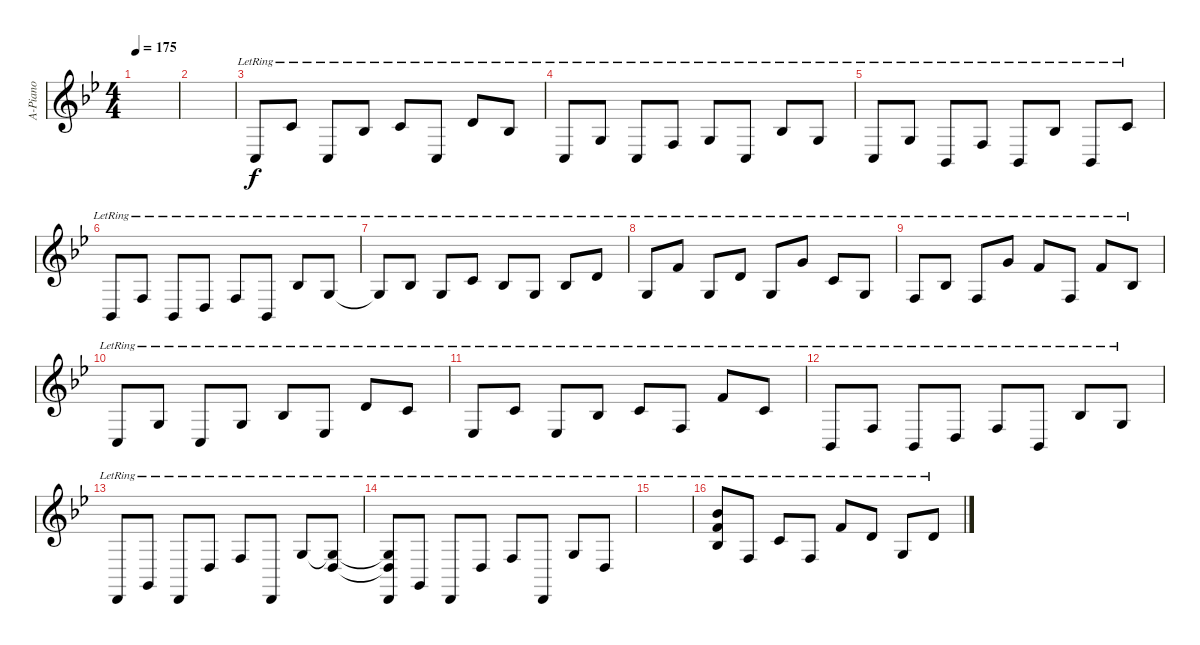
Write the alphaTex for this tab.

\defaultSystemsLayout 4
\bracketExtendMode groupsimilarinstruments
\otherSystemsTrackNameOrientation horizontal
\track ("Acoustic Piano" "A-Piano") {solo instrument acousticgrandpiano}
\staff {score}
\tuning (E4 B3 G3 D3 A2 E2)
\ts (4 4)
\tempo 175
\clef g2
\ks bb
|
|
3.5{lr acc forcenatural}.8{beam Up} 5.3{lr acc forcenatural}.8{beam Up} 3.5{lr acc forcenatural}.8{beam Up} 3.3{lr acc b}.8{beam Up} 5.3{lr acc forcenatural}.8{beam Up} 3.5{lr acc forcenatural}.8{beam Up} 3.2{lr acc forcenatural}.8{beam Up} 3.3{lr acc b}.8{beam Up} |
3.5{lr acc forcenatural}.8{beam Up} 5.4{lr acc forcenatural}.8{beam Up} 3.5{lr acc forcenatural}.8{beam Up} 3.4{lr acc forcenatural}.8{beam Up} 5.4{lr acc forcenatural}.8{beam Up} 3.5{lr acc forcenatural}.8{beam Up} 3.3{lr acc b}.8{beam Up} 5.4{lr acc forcenatural}.8{beam Up} |
3.5{lr acc forcenatural}.8{beam Up} 5.4{lr acc forcenatural}.8{beam Up} 6.6{lr acc b}.8{beam Up} 8.5{lr acc forcenatural}.8{beam Up} 6.6{lr acc b}.8{beam Up} 8.4{lr acc b}.8{beam Up} 6.6{lr acc b}.8{beam Up} 5.3{lr acc forcenatural}.8{beam Up} |
6.6{lr acc b}.8{beam Up} 8.5{lr acc forcenatural}.8{beam Up} 6.6{lr acc b}.8{beam Up} 5.5{lr acc forcenatural}.8{beam Up} 8.5{lr acc forcenatural}.8{beam Up} 6.6{lr acc b}.8{beam Up} 8.4{lr acc b}.8{beam Up} 10.5{lr acc forcenatural}.8{beam Up} |
10.5{lr t acc forcenatural}.8{beam Up} 13.5{lr acc b}.8{beam Up} 15.6{lr acc forcenatural}.8{beam Up} 15.5{lr acc forcenatural}.8{beam Up} 13.5{lr acc b}.8{beam Up} 15.6{lr acc forcenatural}.8{beam Up} 13.5{lr acc b}.8{beam Up} 12.4{lr acc forcenatural}.8{beam Up} |
10.5{lr acc forcenatural}.8{beam Up} 10.3{lr acc forcenatural}.8{beam Up} 10.5{lr acc forcenatural}.8{beam Up} 12.4{lr acc forcenatural}.8{beam Up} 10.5{lr acc forcenatural}.8{beam Up} 12.3{lr acc forcenatural}.8{beam Up} 10.4{lr acc forcenatural}.8{beam Up} 10.5{lr acc forcenatural}.8{beam Up} |
8.5{lr acc forcenatural}.8{beam Up} 8.4{lr acc b}.8{beam Up} 8.5{lr acc forcenatural}.8{beam Up} 8.2{lr acc forcenatural}.8{beam Up} 10.3{lr acc forcenatural}.8{beam Up} 8.5{lr acc forcenatural}.8{beam Up} 10.3{lr acc forcenatural}.8{beam Up} 8.4{lr acc b}.8{beam Up} |
8.6{lr acc forcenatural}.8{beam Up} 10.5{lr acc forcenatural}.8{beam Up} 8.6{lr acc forcenatural}.8{beam Up} 10.5{lr acc forcenatural}.8{beam Up} 8.4{lr acc b}.8{beam Up} 6.5{lr acc b}.8{beam Up} 3.2{lr acc forcenatural}.8{beam Up} 1.2{lr acc forcenatural}.8{beam Up} |
1.4{lr acc b}.8{beam Up} 1.2{lr acc forcenatural}.8{beam Up} 1.4{lr acc b}.8{beam Up} 3.3{lr acc b}.8{beam Up} 5.3{lr acc forcenatural}.8{beam Up} 3.4{lr acc forcenatural}.8{beam Up} 1.1{lr acc forcenatural}.8{beam Up} 1.2{lr acc forcenatural}.8{beam Up} |
1.5{lr acc b}.8{beam Up} 3.4{lr acc forcenatural}.8{beam Up} 6.6{lr acc b}.8{beam Up} 5.5{lr acc forcenatural}.8{beam Up} 3.4{lr acc forcenatural}.8{beam Up} 1.5{lr acc b}.8{beam Up} 3.3{lr acc b}.8{beam Up} 5.4{lr acc forcenatural}.8{beam Up} |
-2.6{lr acc forcenatural}.8{beam Up} 3.6{lr acc forcenatural}.8{beam Up} -2.6{lr acc forcenatural}.8{beam Up} 5.5{lr acc forcenatural}.8{beam Up} 3.4{lr acc forcenatural}.8{beam Up} -2.6{lr acc forcenatural}.8{beam Up} 0.3{lr acc forcenatural}.8{beam Up} (0.4{lr acc forcenatural} 0.3{lr t acc forcenatural}).8{beam Up} |
(-2.6{lr acc forcenatural} 0.4{lr t acc forcenatural} 0.3{lr t acc forcenatural}).8{beam Up} 3.6{lr acc forcenatural}.8{beam Up} -2.6{lr acc forcenatural}.8{beam Up} 5.5{lr acc forcenatural}.8{beam Up} 3.4{lr acc forcenatural}.8{beam Up} -2.6{lr acc forcenatural}.8{beam Up} 0.3{lr acc forcenatural}.8{beam Up} 0.4{lr acc forcenatural}.8{beam Up} |
|
(8.4{lr acc b} 6.2{lr acc forcenatural} 6.1{lr acc b}).8{beam Up} 8.5{lr acc forcenatural}.8{beam Up} 10.4{lr acc forcenatural}.8{beam Up} 8.5{lr acc forcenatural}.8{beam Up} 6.2{lr acc forcenatural}.8{beam Up} 7.3{lr acc forcenatural}.8{beam Up} 5.4{lr acc forcenatural}.8{beam Up} 7.3{lr acc forcenatural}.8{beam Up}
